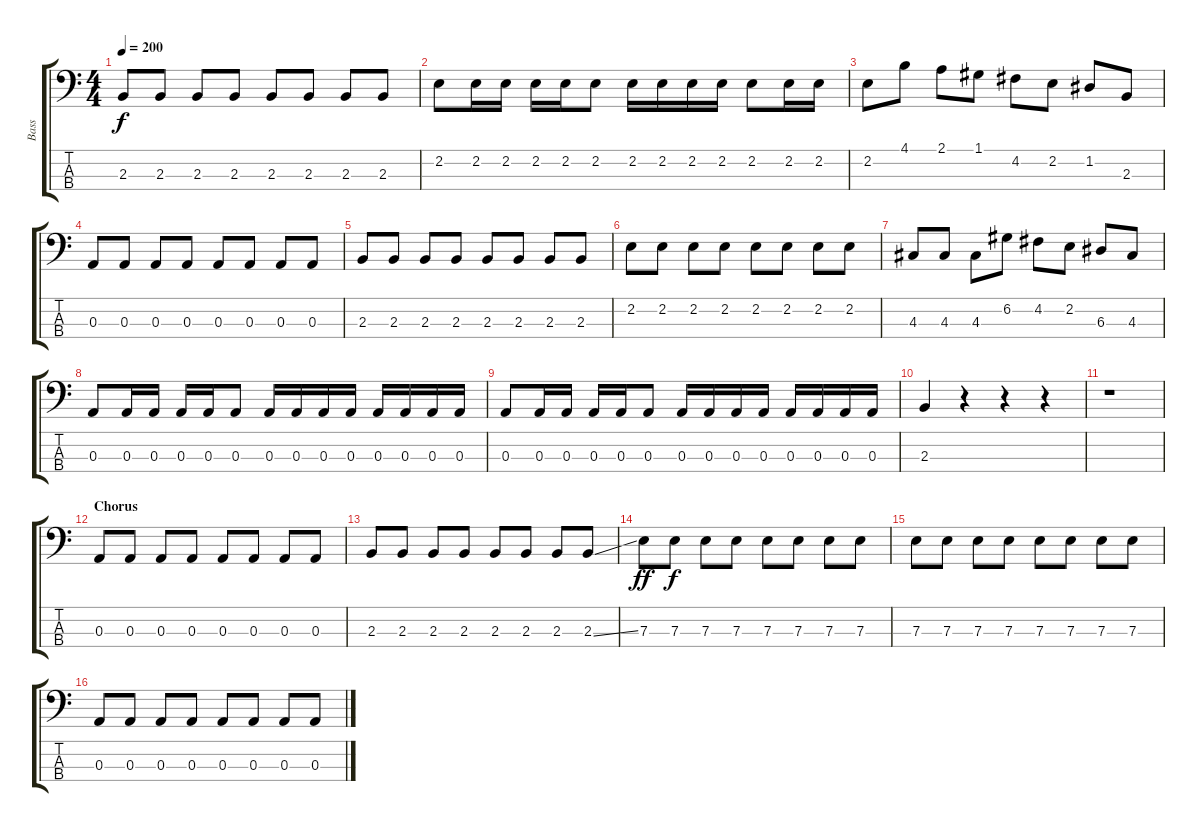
\track ("Bass" "Bass") {instrument electricbassfinger}
\staff {score tabs}
\tuning (G2 D2 A1 E1) {hide}
\ts (4 4)
\tempo 200
\clef f4
\ks c
2.3.8{dy f} 2.3.8 2.3.8 2.3.8 2.3.8 2.3.8 2.3.8 2.3.8 |
2.2.8 2.2.16 2.2.16 2.2.16 2.2.16 2.2.8 2.2.16 2.2.16 2.2.16 2.2.16 2.2.8 2.2.16 2.2.16 |
2.2.8 4.1.8 2.1.8 1.1.8 4.2.8 2.2.8 1.2.8 2.3.8 |
0.3.8 0.3.8 0.3.8 0.3.8 0.3.8 0.3.8 0.3.8 0.3.8 |
2.3.8 2.3.8 2.3.8 2.3.8 2.3.8 2.3.8 2.3.8 2.3.8 |
2.2.8 2.2.8 2.2.8 2.2.8 2.2.8 2.2.8 2.2.8 2.2.8 |
4.3.8 4.3.8 4.3.8 6.2.8 4.2.8 2.2.8 6.3.8 4.3.8 |
0.3.8 0.3.16 0.3.16 0.3.16 0.3.16 0.3.8 0.3.16 0.3.16 0.3.16 0.3.16 0.3.16 0.3.16 0.3.16 0.3.16 |
0.3.8 0.3.16 0.3.16 0.3.16 0.3.16 0.3.8 0.3.16 0.3.16 0.3.16 0.3.16 0.3.16 0.3.16 0.3.16 0.3.16 |
2.3.4 r.4 r.4 r.4 |
r.1 |
\section ("" "Chorus")
0.3.8 0.3.8 0.3.8 0.3.8 0.3.8 0.3.8 0.3.8 0.3.8 |
2.3.8 2.3.8 2.3.8 2.3.8 2.3.8 2.3.8 2.3.8 2.3{ss}.8 |
7.3.8{dy ff} 7.3.8{dy f} 7.3.8 7.3.8 7.3.8 7.3.8 7.3.8 7.3.8 |
7.3.8 7.3.8 7.3.8 7.3.8 7.3.8 7.3.8 7.3.8 7.3.8 |
0.3.8 0.3.8 0.3.8 0.3.8 0.3.8 0.3.8 0.3.8 0.3.8
